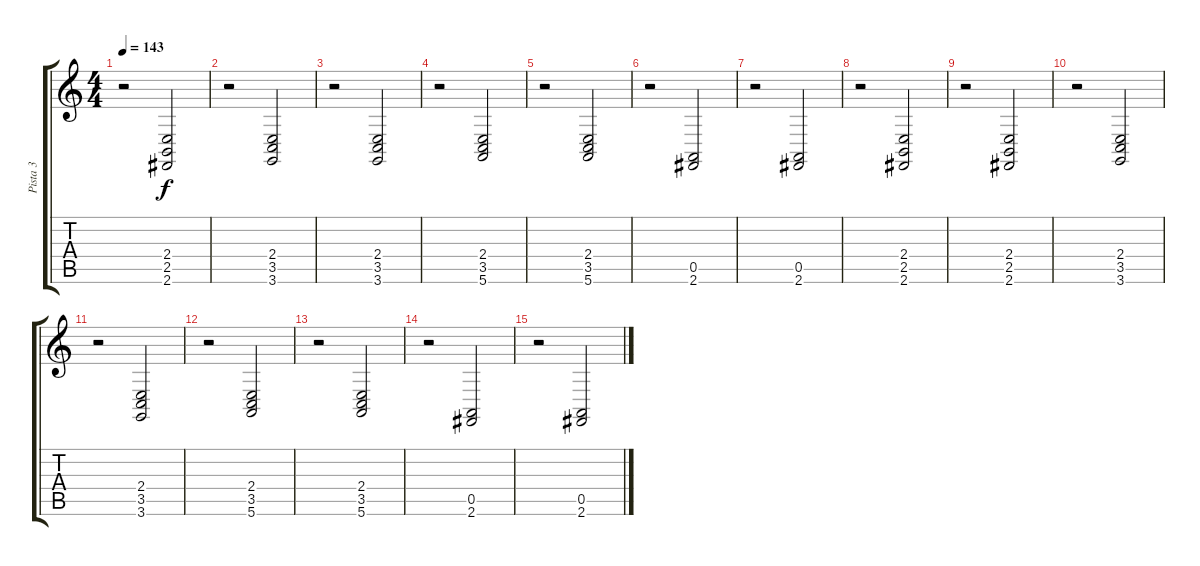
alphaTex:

\track ("Pista 3" "Pista 3") {instrument synthstrings2}
\staff {score tabs}
\tuning (E4 B3 G3 D3 A2 E2) {hide}
\ts (4 4)
\tempo 143
\clef g2
\ks c
r.2{dy f} (2.4 2.5 2.6).2 |
r.2 (2.4 3.5 3.6).2 |
r.2 (2.4 3.5 3.6).2 |
r.2 (2.4 3.5 5.6).2 |
r.2 (2.4 3.5 5.6).2 |
r.2 (0.5 2.6).2 |
r.2 (0.5 2.6).2 |
r.2 (2.4 2.5 2.6).2 |
r.2 (2.4 2.5 2.6).2 |
r.2 (2.4 3.5 3.6).2 |
r.2 (2.4 3.5 3.6).2 |
r.2 (2.4 3.5 5.6).2 |
r.2 (2.4 3.5 5.6).2 |
r.2 (0.5 2.6).2 |
r.2 (0.5 2.6).2
